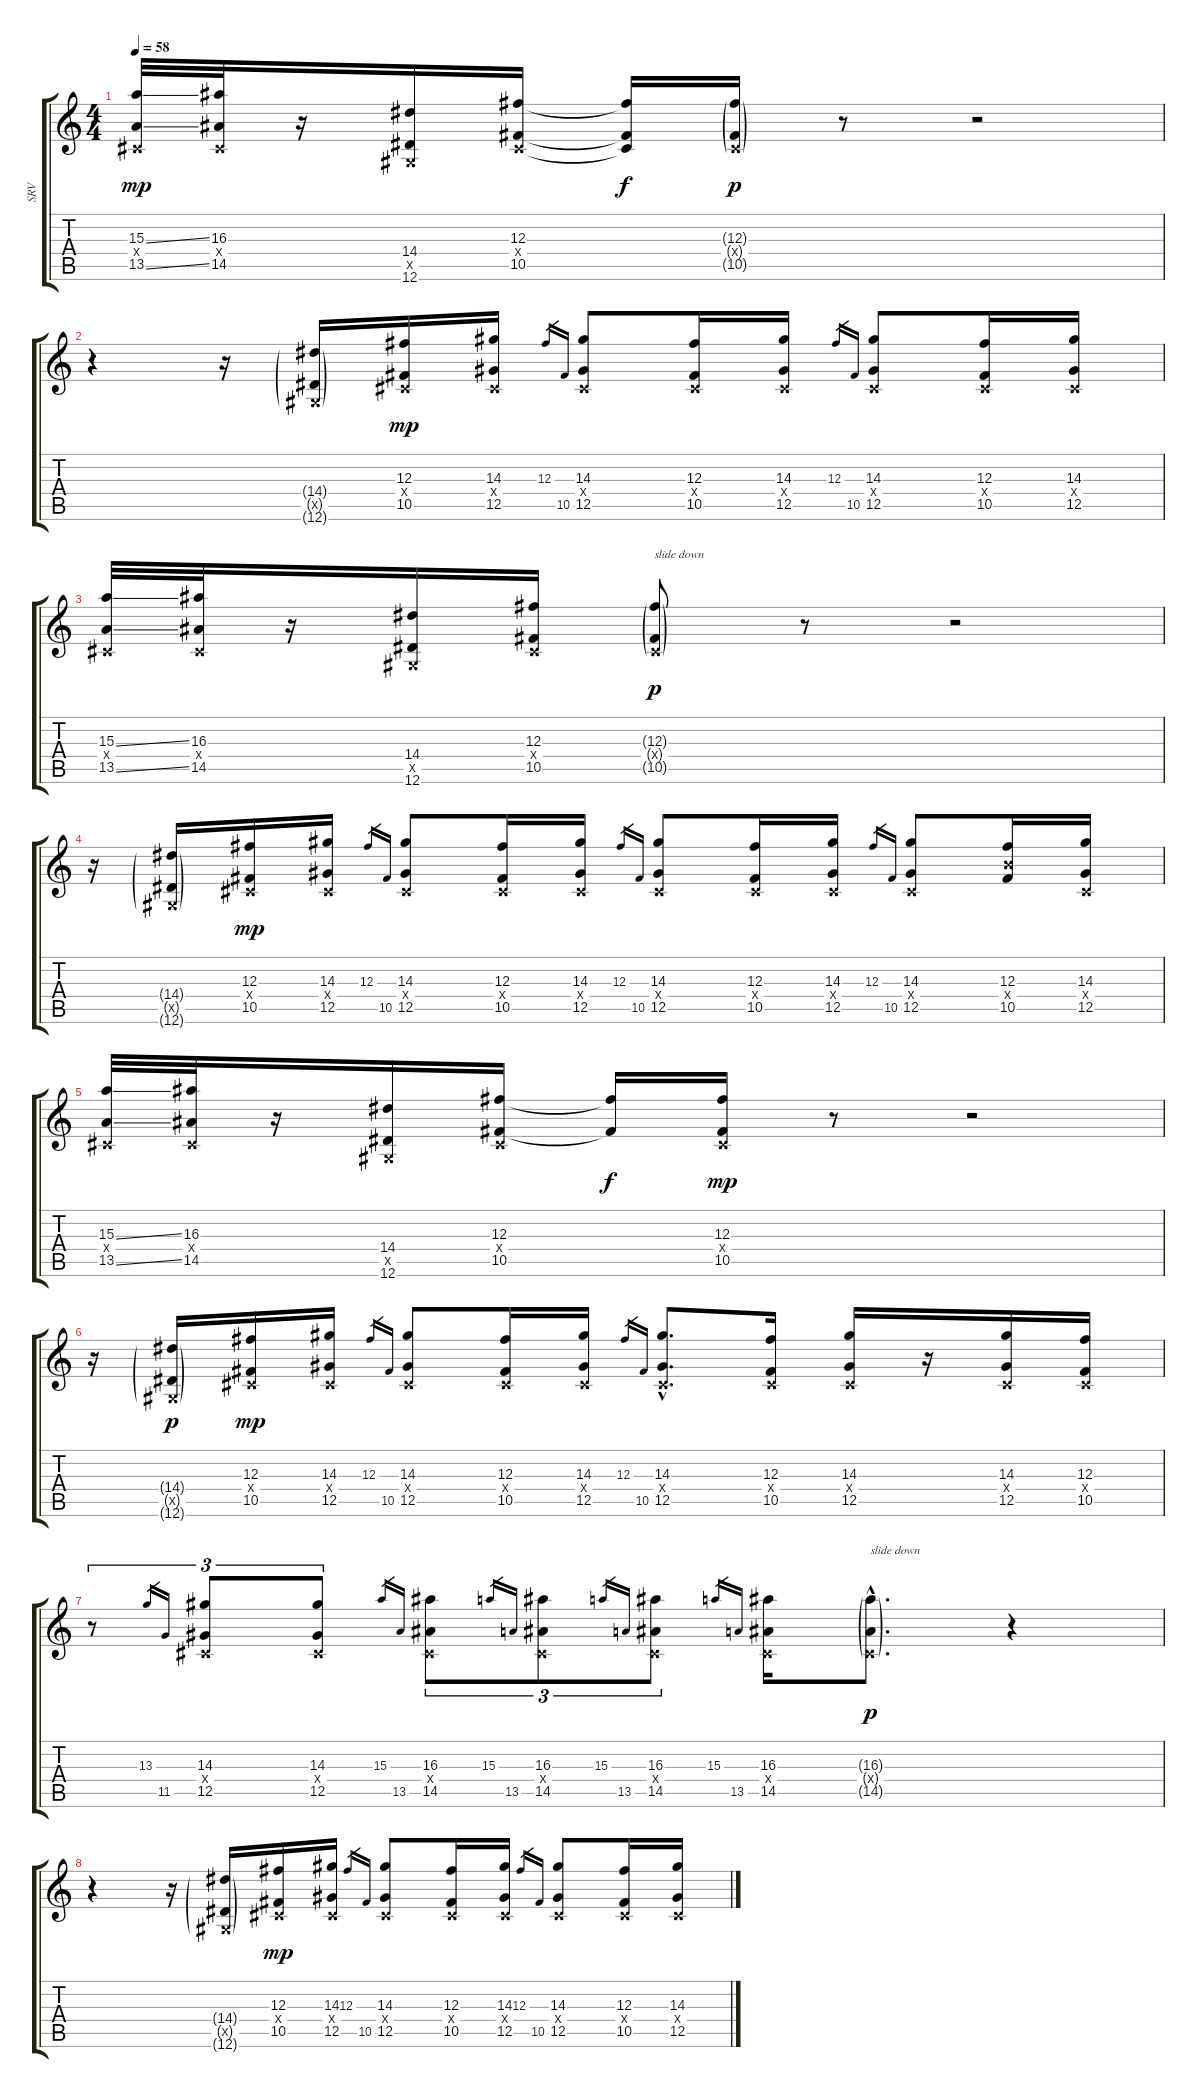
\track ("SRV" "SRV") {instrument electricbassfinger}
\staff {score tabs}
\tuning (Eb4 Bb3 Gb3 Db3 Ab2 Eb2) {hide}
\ts (4 4)
\tempo 58
\clef g2
\ks c
(15.3{ss} 0.4{x} 13.5{ss}).32{dy mp} (16.3 0.4{x} 14.5).32 r.16 (14.4 0.5{x} 12.6).16 (12.3 0.4{x} 10.5).16 (12.3{t} 0.4{t} 10.5{t}).16{dy f} (12.3{g} 0.4{g x} 10.5{g}).16{dy p} r.8 r.2 |
r.4 r.16 (14.4{g} 0.5{g x} 12.6{g}).16 (12.3 0.4{x} 10.5).16{dy mp} (14.3 0.4{x} 12.5).16 12.3.16{gr} 10.5.16{gr} (14.3 0.4{x} 12.5).8 (12.3 0.4{x} 10.5).16 (14.3 0.4{x} 12.5).16 12.3.16{gr} 10.5.16{gr} (14.3 0.4{x} 12.5).8 (12.3 0.4{x} 10.5).16 (14.3 0.4{x} 12.5).16 |
(15.3{ss} 0.4{x} 13.5{ss}).32 (16.3 0.4{x} 14.5).32 r.16 (14.4 0.5{x} 12.6).16 (12.3 0.4{x} 10.5).16 (12.3{g} 0.4{g x} 10.5{g}).8{txt "slide down" dy p} r.8 r.2 |
r.16 (14.4{g} 0.5{g x} 12.6{g}).16 (12.3 0.4{x} 10.5).16{dy mp} (14.3 0.4{x} 12.5).16 12.3.16{gr} 10.5.16{gr} (14.3 0.4{x} 12.5).8 (12.3 0.4{x} 10.5).16 (14.3 0.4{x} 12.5).16 12.3.16{gr} 10.5.16{gr} (14.3 0.4{x} 12.5).8 (12.3 0.4{x} 10.5).16 (14.3 0.4{x} 12.5).16 12.3.16{gr} 10.5.16{gr} (14.3 0.4{x} 12.5).8 (12.3 10.4{x} 10.5).16 (14.3 0.4{x} 12.5).16 |
(15.3{ss} 0.4{x} 13.5{ss}).32 (16.3 0.4{x} 14.5).32 r.16 (14.4 0.5{x} 12.6).16 (12.3 0.4{x} 10.5).16 (12.3{t} 10.5{t}).16{dy f} (12.3 0.4{x} 10.5).16{dy mp} r.8 r.2 |
r.16 (14.4{g} 0.5{g x} 12.6{g}).16{dy p} (12.3 0.4{x} 10.5).16{dy mp} (14.3 0.4{x} 12.5).16 12.3.16{gr} 10.5.16{gr} (14.3 0.4{x} 12.5).8 (12.3 0.4{x} 10.5).16 (14.3 0.4{x} 12.5).16 12.3.16{gr} 10.5.16{gr} (14.3{hac} 0.4{hac x} 12.5{hac}).8{d} (12.3 0.4{x} 10.5).16 (14.3 0.4{x} 12.5).16 r.16 (14.3 0.4{x} 12.5).16 (12.3 0.4{x} 10.5).16 |
r.8{tu (3 2)} 13.3.16{gr} 11.5.16{gr} (14.3 0.4{x} 12.5).8{tu (3 2)} (14.3 0.4{x} 12.5).8{tu (3 2)} 15.3.16{gr} 13.5.16{gr} (16.3 0.4{x} 14.5).8{tu (3 2)} 15.3.16{gr} 13.5.16{gr} (16.3 0.4{x} 14.5).8{tu (3 2)} 15.3.16{gr} 13.5.16{gr} (16.3 0.4{x} 14.5).8{tu (3 2)} 15.3.16{gr} 13.5.16{gr} (16.3 0.4{x} 14.5).16 (16.3{g hac} 0.4{g hac x} 14.5{g hac}).8{d txt "slide down" dy p} r.4 |
r.4 r.16 (14.4{g} 0.5{g x} 12.6{g}).16 (12.3 0.4{x} 10.5).16{dy mp} (14.3 0.4{x} 12.5).16 12.3.16{gr} 10.5.16{gr} (14.3 0.4{x} 12.5).8 (12.3 0.4{x} 10.5).16 (14.3 0.4{x} 12.5).16 12.3.16{gr} 10.5.16{gr} (14.3 0.4{x} 12.5).8 (12.3 0.4{x} 10.5).16 (14.3 0.4{x} 12.5).16
